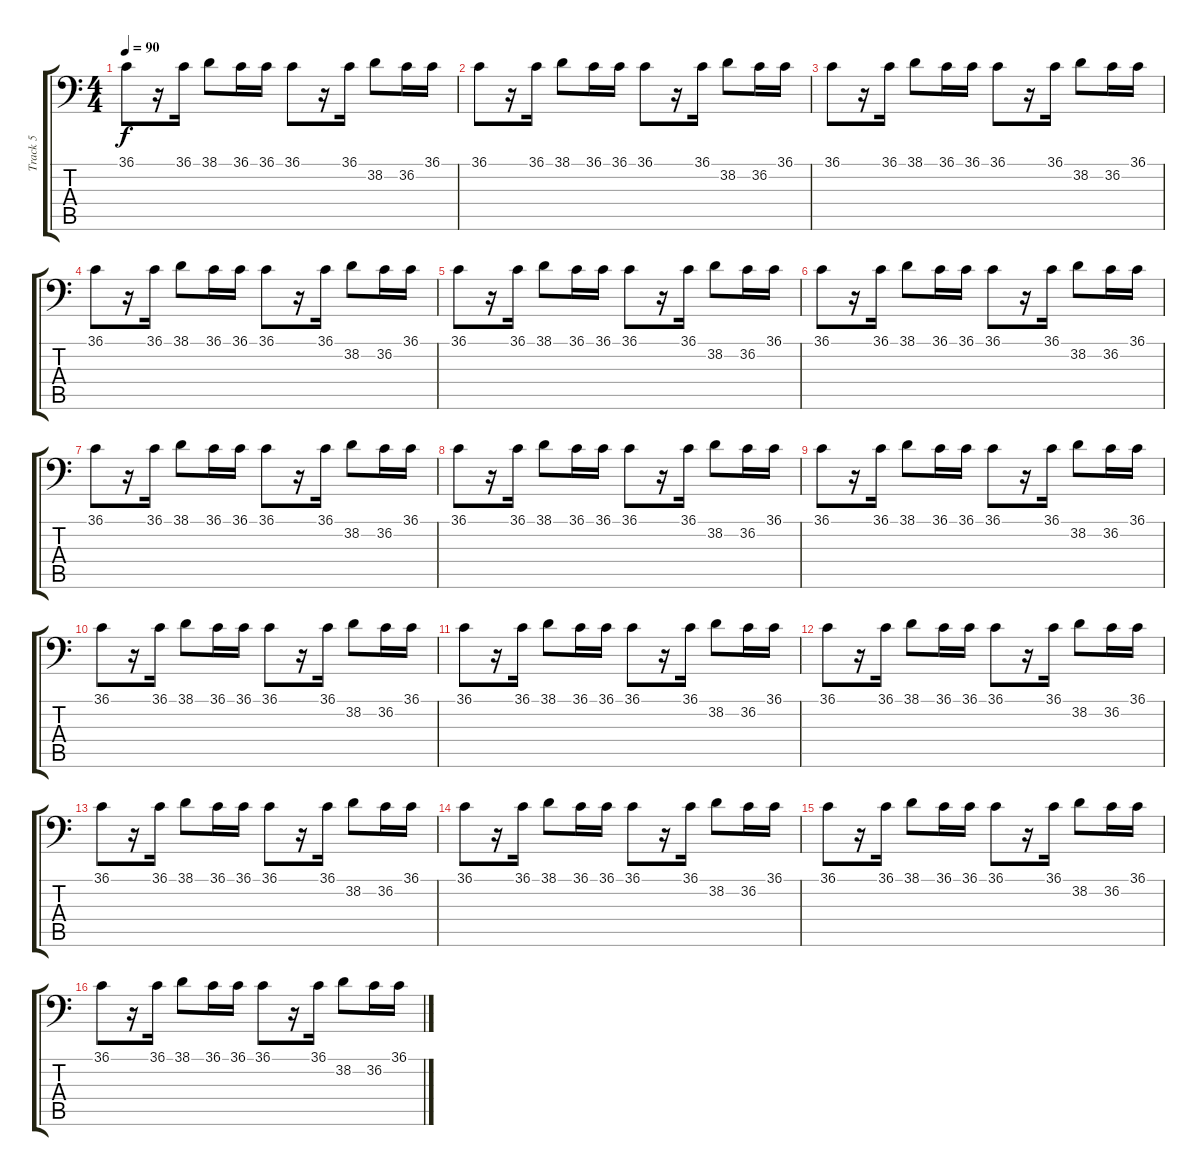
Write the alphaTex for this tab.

\track ("Track 5" "Track 5") {instrument acousticgrandpiano}
\staff {score tabs}
\tuning (C-1 C-1 C-1 C-1 C-1 C-1) {hide}
\ts (4 4)
\tempo 90
\clef f4
\ks c
36.1.8{dy f} r.16 36.1.16 38.1.8 36.1.16 36.1.16 36.1.8 r.16 36.1.16 38.2.8 36.2.16 36.1.16 |
36.1.8 r.16 36.1.16 38.1.8 36.1.16 36.1.16 36.1.8 r.16 36.1.16 38.2.8 36.2.16 36.1.16 |
36.1.8 r.16 36.1.16 38.1.8 36.1.16 36.1.16 36.1.8 r.16 36.1.16 38.2.8 36.2.16 36.1.16 |
36.1.8 r.16 36.1.16 38.1.8 36.1.16 36.1.16 36.1.8 r.16 36.1.16 38.2.8 36.2.16 36.1.16 |
36.1.8 r.16 36.1.16 38.1.8 36.1.16 36.1.16 36.1.8 r.16 36.1.16 38.2.8 36.2.16 36.1.16 |
36.1.8 r.16 36.1.16 38.1.8 36.1.16 36.1.16 36.1.8 r.16 36.1.16 38.2.8 36.2.16 36.1.16 |
36.1.8 r.16 36.1.16 38.1.8 36.1.16 36.1.16 36.1.8 r.16 36.1.16 38.2.8 36.2.16 36.1.16 |
36.1.8 r.16 36.1.16 38.1.8 36.1.16 36.1.16 36.1.8 r.16 36.1.16 38.2.8 36.2.16 36.1.16 |
36.1.8 r.16 36.1.16 38.1.8 36.1.16 36.1.16 36.1.8 r.16 36.1.16 38.2.8 36.2.16 36.1.16 |
36.1.8 r.16 36.1.16 38.1.8 36.1.16 36.1.16 36.1.8 r.16 36.1.16 38.2.8 36.2.16 36.1.16 |
36.1.8 r.16 36.1.16 38.1.8 36.1.16 36.1.16 36.1.8 r.16 36.1.16 38.2.8 36.2.16 36.1.16 |
36.1.8 r.16 36.1.16 38.1.8 36.1.16 36.1.16 36.1.8 r.16 36.1.16 38.2.8 36.2.16 36.1.16 |
36.1.8 r.16 36.1.16 38.1.8 36.1.16 36.1.16 36.1.8 r.16 36.1.16 38.2.8 36.2.16 36.1.16 |
36.1.8 r.16 36.1.16 38.1.8 36.1.16 36.1.16 36.1.8 r.16 36.1.16 38.2.8 36.2.16 36.1.16 |
36.1.8 r.16 36.1.16 38.1.8 36.1.16 36.1.16 36.1.8 r.16 36.1.16 38.2.8 36.2.16 36.1.16 |
36.1.8 r.16 36.1.16 38.1.8 36.1.16 36.1.16 36.1.8 r.16 36.1.16 38.2.8 36.2.16 36.1.16
